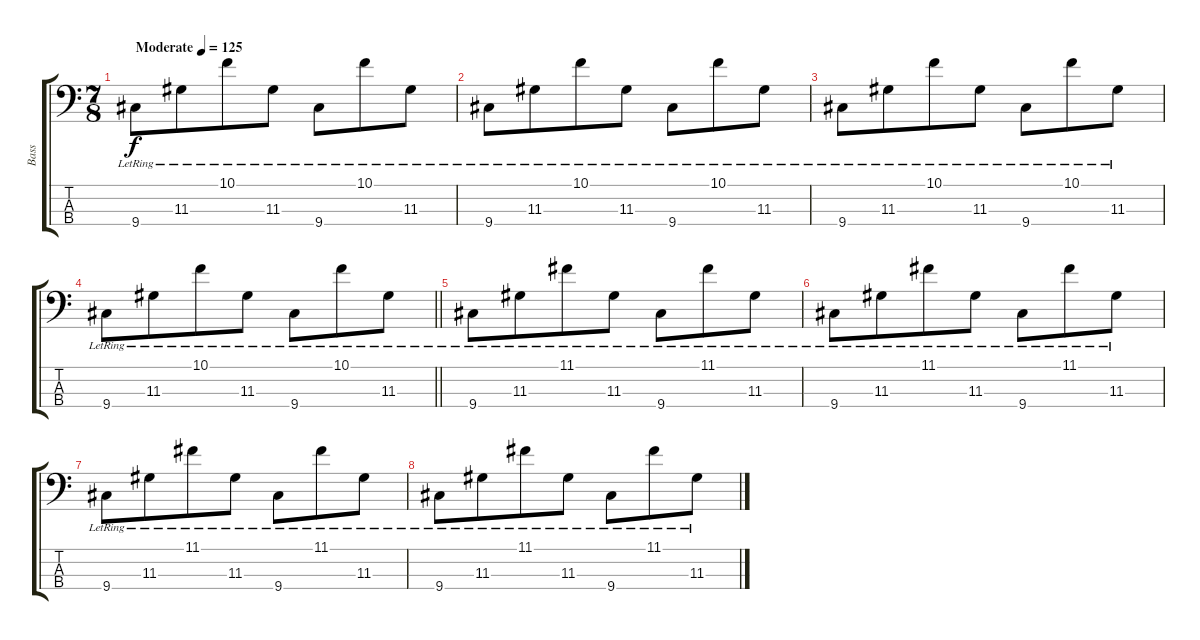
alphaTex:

\track ("Bass" "Bass") {instrument electricbassfinger}
\staff {score tabs}
\tuning (G2 D2 A1 E1) {hide}
\ts (7 8)
\tempo (125 "Moderate")
\clef f4
\ks c
9.4{lr}.8{dy f instrument electricbassfinger} 11.3{lr}.8 10.1{lr}.8 11.3{lr}.8 9.4{lr}.8 10.1{lr}.8 11.3{lr}.8 |
9.4{lr}.8 11.3{lr}.8 10.1{lr}.8 11.3{lr}.8 9.4{lr}.8 10.1{lr}.8 11.3{lr}.8 |
9.4{lr}.8 11.3{lr}.8 10.1{lr}.8 11.3{lr}.8 9.4{lr}.8 10.1{lr}.8 11.3{lr}.8 |
\barLineRight lightlight
9.4{lr}.8 11.3{lr}.8 10.1{lr}.8 11.3{lr}.8 9.4{lr}.8 10.1{lr}.8 11.3{lr}.8 |
9.4{lr}.8 11.3{lr}.8 11.1{lr}.8 11.3{lr}.8 9.4{lr}.8 11.1{lr}.8 11.3{lr}.8 |
9.4{lr}.8 11.3{lr}.8 11.1{lr}.8 11.3{lr}.8 9.4{lr}.8 11.1{lr}.8 11.3{lr}.8 |
9.4{lr}.8 11.3{lr}.8 11.1{lr}.8 11.3{lr}.8 9.4{lr}.8 11.1{lr}.8 11.3{lr}.8 |
9.4{lr}.8 11.3{lr}.8 11.1{lr}.8 11.3{lr}.8 9.4{lr}.8 11.1{lr}.8 11.3{lr}.8
